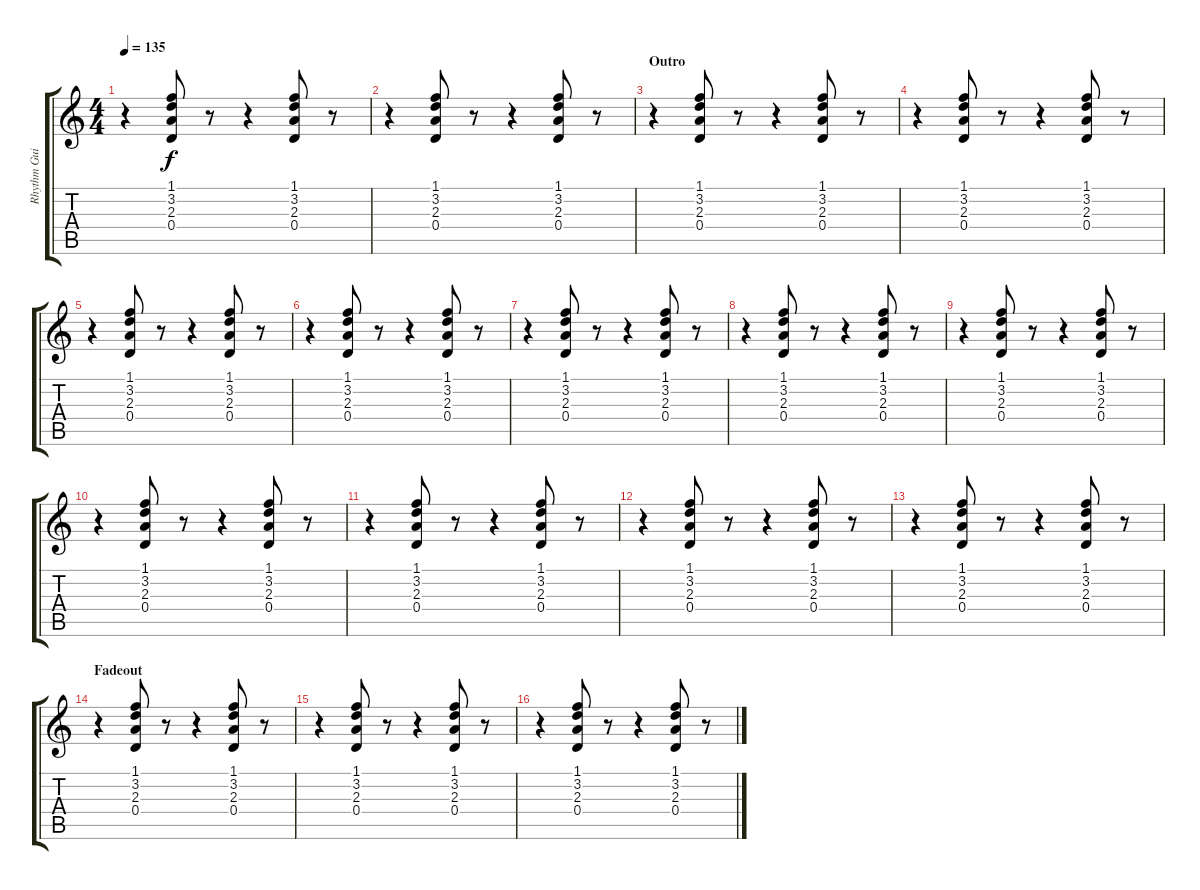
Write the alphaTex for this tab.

\track ("Rhythm Guitar" "Rhythm Gui") {instrument acousticguitarsteel}
\staff {score tabs}
\tuning (E4 B3 G3 D3 A2 D2) {hide}
\ts (4 4)
\tempo 135
\clef g2
\ks c
r.4{dy f} (1.1 3.2 2.3 0.4).8 r.8 r.4 (1.1 3.2 2.3 0.4).8 r.8 |
r.4 (1.1 3.2 2.3 0.4).8 r.8 r.4 (1.1 3.2 2.3 0.4).8 r.8 |
\section ("" "Outro")
r.4 (1.1 3.2 2.3 0.4).8 r.8 r.4 (1.1 3.2 2.3 0.4).8 r.8 |
r.4 (1.1 3.2 2.3 0.4).8 r.8 r.4 (1.1 3.2 2.3 0.4).8 r.8 |
r.4 (1.1 3.2 2.3 0.4).8 r.8 r.4 (1.1 3.2 2.3 0.4).8 r.8 |
r.4 (1.1 3.2 2.3 0.4).8 r.8 r.4 (1.1 3.2 2.3 0.4).8 r.8 |
r.4 (1.1 3.2 2.3 0.4).8 r.8 r.4 (1.1 3.2 2.3 0.4).8 r.8 |
r.4 (1.1 3.2 2.3 0.4).8 r.8 r.4 (1.1 3.2 2.3 0.4).8 r.8 |
r.4 (1.1 3.2 2.3 0.4).8 r.8 r.4 (1.1 3.2 2.3 0.4).8 r.8 |
r.4 (1.1 3.2 2.3 0.4).8 r.8 r.4 (1.1 3.2 2.3 0.4).8 r.8 |
r.4 (1.1 3.2 2.3 0.4).8 r.8 r.4 (1.1 3.2 2.3 0.4).8 r.8 |
r.4 (1.1 3.2 2.3 0.4).8 r.8 r.4 (1.1 3.2 2.3 0.4).8 r.8 |
r.4 (1.1 3.2 2.3 0.4).8 r.8 r.4 (1.1 3.2 2.3 0.4).8 r.8 |
\section ("" "Fadeout")
r.4{volume 8} (1.1 3.2 2.3 0.4).8 r.8 r.4 (1.1 3.2 2.3 0.4).8 r.8 |
r.4 (1.1 3.2 2.3 0.4).8 r.8 r.4 (1.1 3.2 2.3 0.4).8 r.8 |
r.4{volume 6} (1.1 3.2 2.3 0.4).8 r.8 r.4 (1.1 3.2 2.3 0.4).8 r.8
